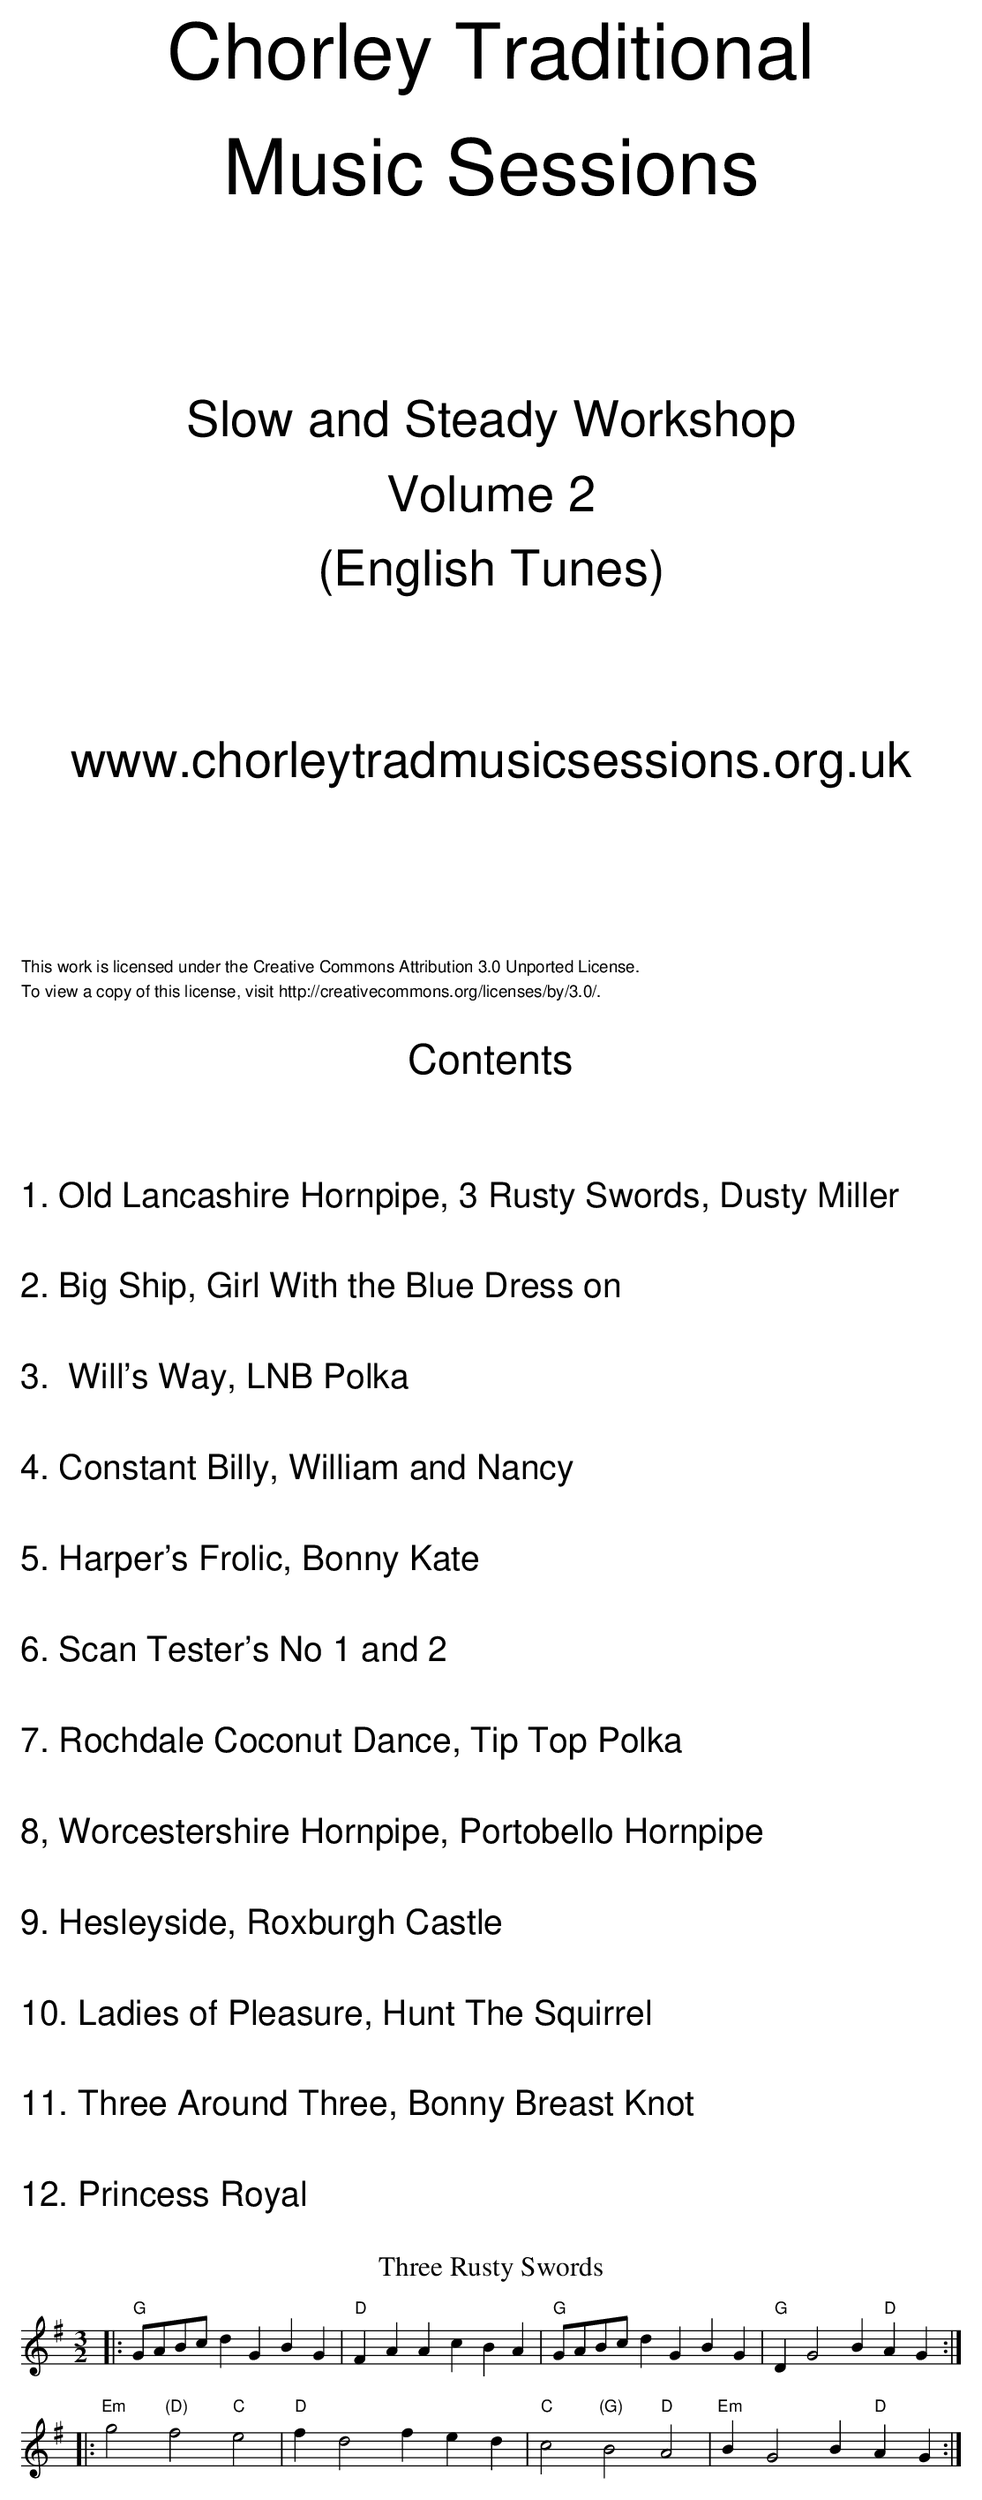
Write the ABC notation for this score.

X:1
T:Three Rusty Swords
M: 3/2
L: 1/8
K:Gmaj
|:"G"GABc d2G2B2G2|"D"F2A2A2c2B2A2|"G"GABc d2G2B2G2|"G"D2G4 B2"D"A2G2:|
|:"Em"g4 "(D)"f4 "C"e4|"D"f2d4 f2e2d2|"C"c4 "(G)"B4 "D"A4|"Em"B2G4 B2 "D"A2 G2:|
